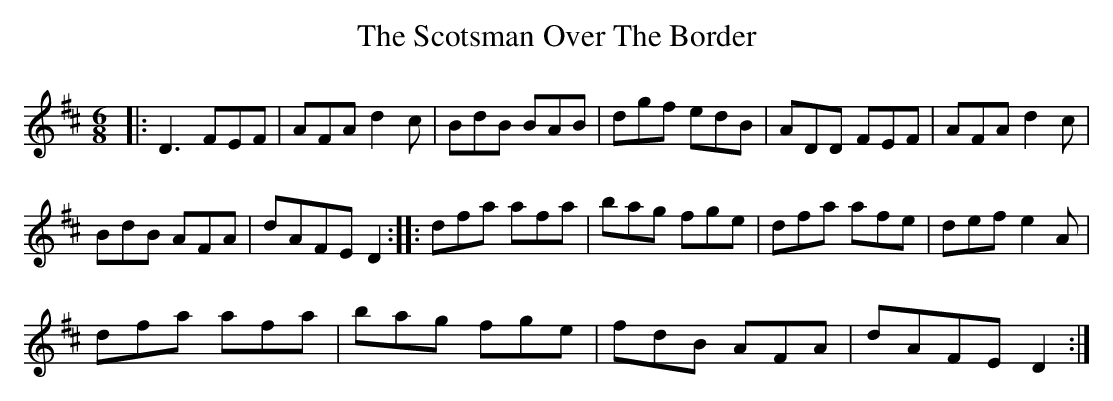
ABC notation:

X:1
T: The Scotsman Over The Border
M: 6/8
L: 1/8
K: Dmaj
|:D3FEF|AFAd2c|BdB BAB|dgf edB|ADD FEF|AFAd2c|
BdB AFA|dAFED2:||:dfa afa|bag fge|dfa afe|defe2A|
dfa afa|bag fge|fdB AFA|dAFED2:|
